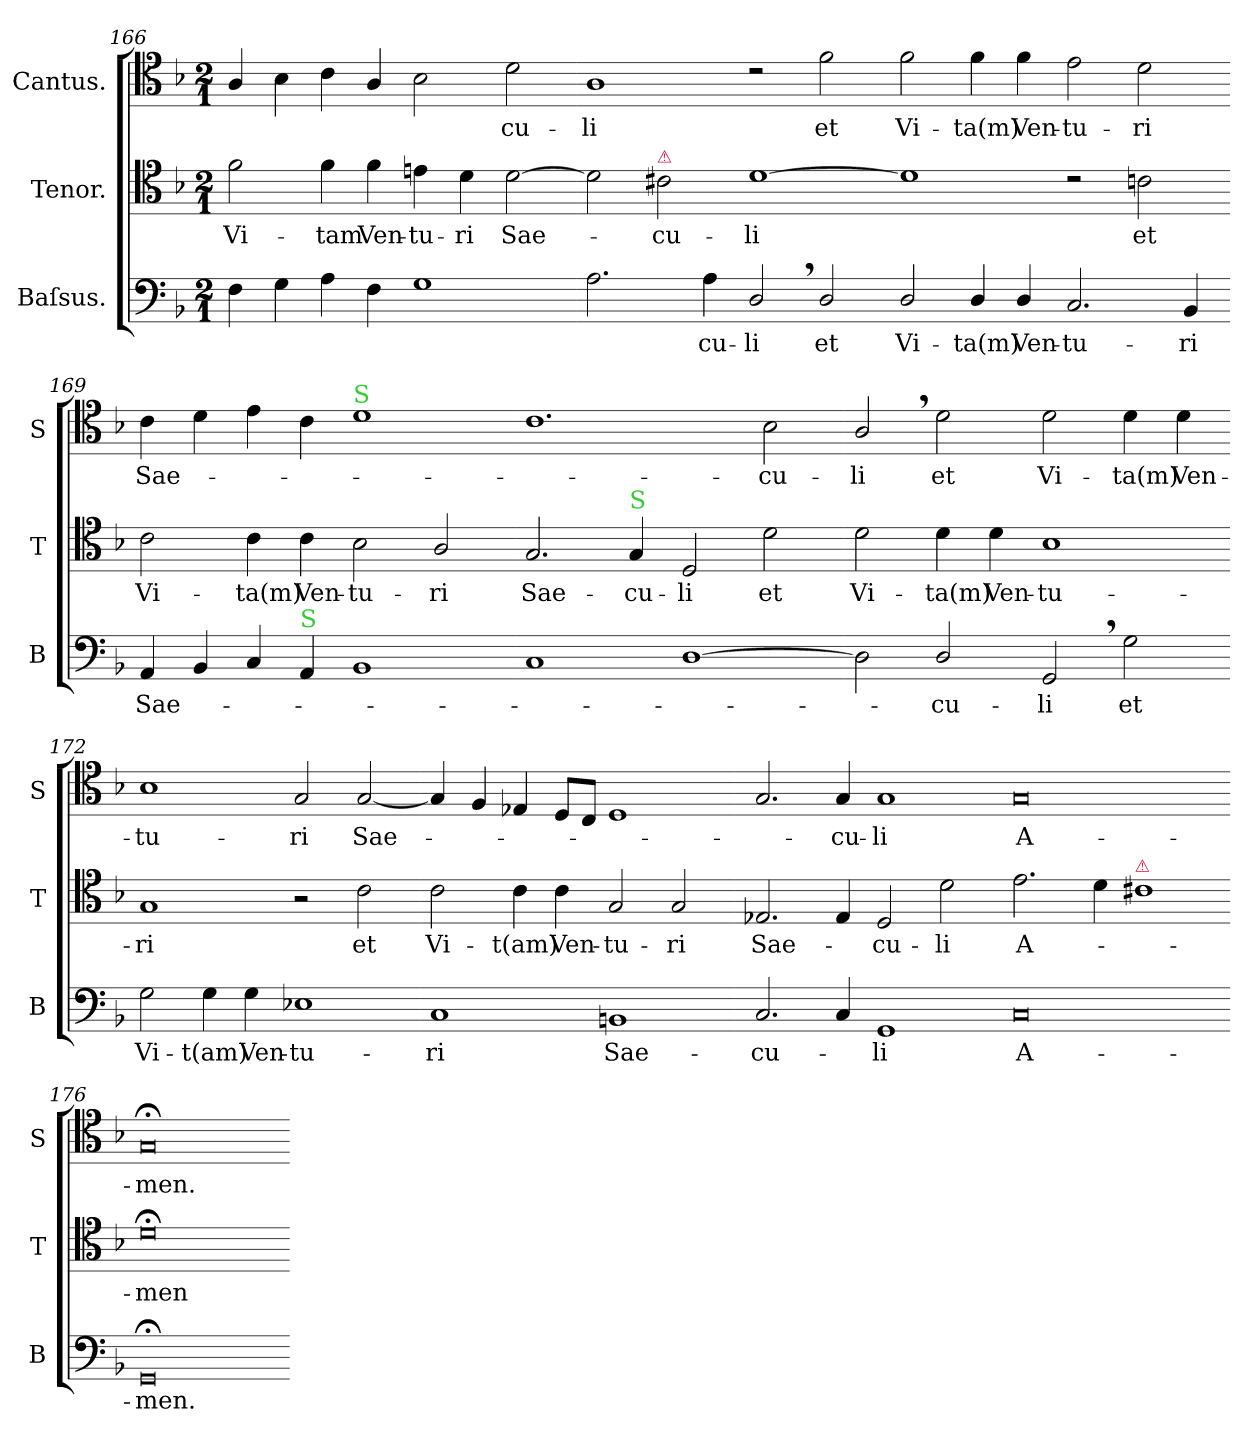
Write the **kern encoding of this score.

**kern	**text	**kern	**text	**kern	**text
*part3	*part3	*part2	*part2	*part1	*part1
*staff3	*staff3	*staff2	*staff2	*staff1	*staff1
*I"Baſsus.	*	*I"Tenor.	*	*I"Cantus.	*
*I'B	*	*I'T	*	*I'S	*
*clefF4	*	*clefC4	*	*clefC4	*
*k[b-]	*	*k[b-]	*	*k[b-]	*
*M2/1	*	*M2/1	*	*M2/1	*
=166	=166	=166	=166	=166	=166
4F\	.	2f\	Vi-	4A/	.
4G\	.	.	.	4B-\	.
4A\	.	4f\	-tam	4c\	.
4F\	.	4f\	Ven-	4A/	.
1G	.	4en\	-tu-	2B-\	.
.	.	4d\	-ri	.	.
.	.	[2d\	Sae-	2d\	cu-
=167-	=167-	=167-	=167-	=167-	=167-
2.A\	.	2d\]	.	1A	-li
!	!	!LO:TX:a:color=crimson:t=⚠	!	!	!
.	.	2c#X\	-cu-	.	.
4A\	-cu-	.	.	.	.
2D,</	-li	[1d	-li	2rc	.
2D/	et	.	.	2f\	et
=168-	=168-	=168-	=168-	=168-	=168-
2D/	Vi-	1d]	.	2f\	Vi-
4D/	-ta(m)	.	.	4f\	-ta(m)
4D/	Ven-	.	.	4f\	Ven-
2.C/	-tu-	2rc	.	2e\	-tu-
.	.	2cn\	et	2d\	-ri
4BB-/	-ri	.	.	.	.
=169-	=169-	=169-	=169-	=169-	=169-
4AA/	Sae-	2c\	Vi-	4c\	Sae-
4BB-/	.	.	.	4d\	.
4C/	.	4c\	-ta(m)	4e\	.
!LO:TX:a:color=limegreen:t=S	!	!	!	!	!
4AA/	.	4c\	Ven-	4c\	.
!	!	!	!	!LO:TX:a:color=limegreen:t=S	!
1BB-	.	2B-\	-tu-	1d	.
.	.	2A/	-ri	.	.
=170-	=170-	=170-	=170-	=170-	=170-
1C	.	2.G/	Sae-	1.c	.
!	!	!LO:TX:a:color=limegreen:t=S	!	!	!
.	.	4G/	-cu-	.	.
[1D	.	2D/	-li	.	.
.	.	2d\	et	2B-\	-cu-
=171-	=171-	=171-	=171-	=171-	=171-
2D]	.	2d\	Vi-	2A,</	-li
2D/	-cu-	4d\	-ta(m)	2d\	et
.	.	4d\	Ven-	.	.
2GG,</	-li	1B-	-tu-	2d\	Vi-
!	!LO:LY:i	!	!	!	!
2G\	et	.	.	4d\	-ta(m)
.	.	.	.	4d\	Ven-
=172-	=172-	=172-	=172-	=172-	=172-
!	!LO:LY:i	!	!	!	!
2G\	Vi-	1G	-ri	1B-	-tu-
!	!LO:LY:i	!	!	!	!
4G\	-t(am)	.	.	.	.
!	!LO:LY:i	!	!	!	!
4G\	Ven-	.	.	.	.
!	!LO:LY:i	!	!	!	!
1E-X	-tu-	2r	.	2G/	-ri
!	!	!	!LO:LY:i	!	!
.	.	2c\	et	[2G/	Sae-
=173-	=173-	=173-	=173-	=173-	=173-
!	!LO:LY:i	!	!LO:LY:i	!	!
1C	-ri	2c\	Vi-	4G/]	.
.	.	.	.	4F/	.
!	!	!	!LO:LY:i	!	!
.	.	4c\	-t(am)	4E-X/	.
!	!	!	!LO:LY:i	!	!
.	.	4c\	Ven-	8D/L	.
.	.	.	.	8C/J	.
!	!LO:LY:i	!	!LO:LY:i	!	!
1BBn	Sae-	2G/	-tu-	1D	.
!	!	!	!LO:LY:i	!	!
.	.	2G/	-ri	.	.
=174-	=174-	=174-	=174-	=174-	=174-
!	!LO:LY:i	!	!	!	!
2.C/	-cu-	2.E-X/	Sae-	2.G/	.
4C/	.	4E-/	.	4G/	cu-
!	!LO:LY:i	!	!	!	!
1GG	-li	2D/	-cu-	1G	-li
.	.	2d\	-li	.	.
=175-	=175-	=175-	=175-	=175-	=175-
0C	A-	2.e\	A-	0G	A-
.	.	4d\	.	.	.
!	!	!LO:TX:a:color=crimson:t=⚠	!	!	!
.	.	1c#X	.	.	.
=176-	=176-	=176-	=176-	=176-	=176-
0GG;<;	-men.	0d;<;	-men	0G;<;	-men.
=-	=-	=-	=-	=-	=-
*-	*-	*-	*-	*-	*-
